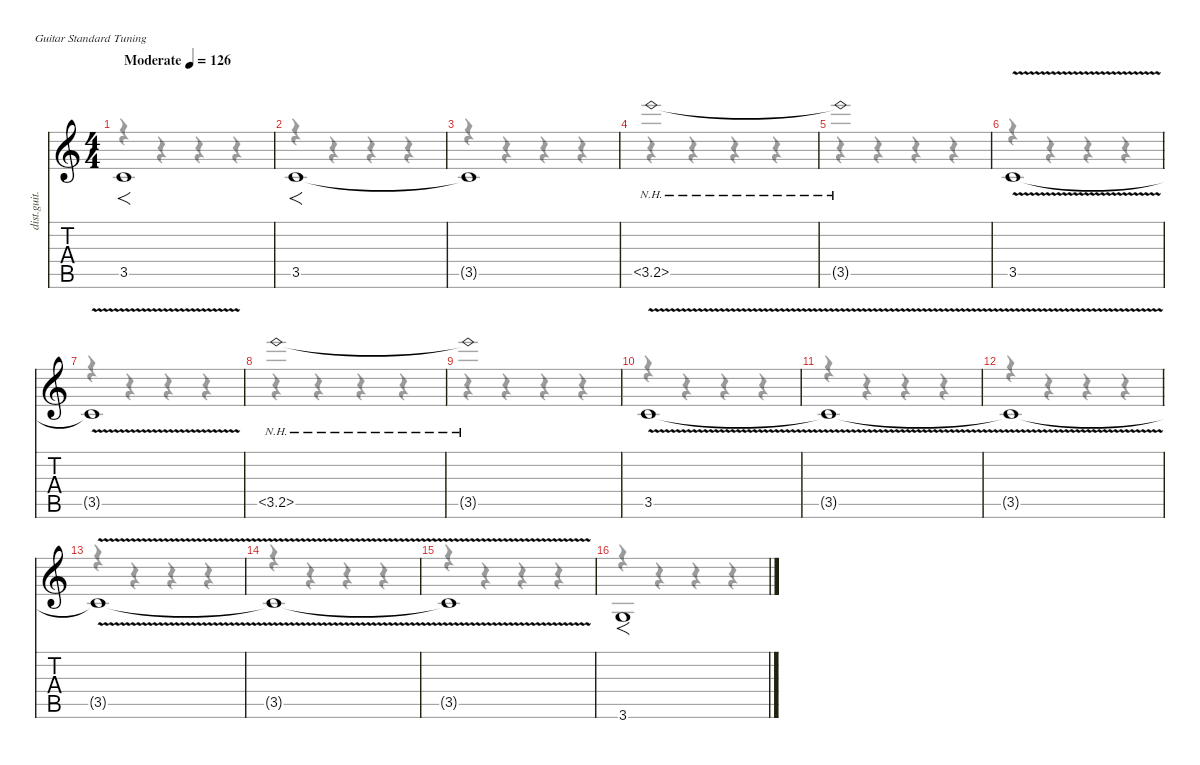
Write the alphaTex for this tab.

\defaultSystemsLayout 4
\hideDynamics
\bracketExtendMode nobrackets
\otherSystemsTrackNameOrientation horizontal
\track ("Joe Satriani" "dist.guit.") {instrument distortionguitar}
\staff {score tabs}
\tuning (E4 B3 G3 D3 A2 E2)
\voice
\ts (4 4)
\beaming (8 2 2 2 2)
\tempo (126 "Moderate")
\clef g2
\ks c
3.5.1{f dy f instrument distortionguitar beam Up} |
3.5.1{f beam Up} |
3.5{t}.1{beam Up} |
3.5{nh}.1{beam Up} |
3.5{nh t}.1{beam Up} |
3.5{v}.1{beam Up} |
3.5{v t}.1{beam Up} |
3.5{nh}.1{beam Up} |
3.5{nh t}.1{beam Up} |
3.5{v}.1{beam Up} |
3.5{v t}.1{beam Up} |
3.5{v t}.1{beam Up} |
3.5{v t}.1{beam Up} |
3.5{v t}.1{beam Up} |
3.5{v t}.1{beam Up} |
3.6.1{f beam Up}
\voice
\clef g2
\ottava regular
\simile none
\ks c
r.4{dy mf beam Down} r.4{beam Down} r.4{beam Down} r.4{beam Down} |
r.4{beam Down} r.4{beam Down} r.4{beam Down} r.4{beam Down} |
r.4{beam Down} r.4{beam Down} r.4{beam Down} r.4{beam Down} |
r.4{beam Down} r.4{beam Down} r.4{beam Down} r.4{beam Down} |
r.4{beam Down} r.4{beam Down} r.4{beam Down} r.4{beam Down} |
r.4{beam Down} r.4{beam Down} r.4{beam Down} r.4{beam Down} |
r.4{beam Down} r.4{beam Down} r.4{beam Down} r.4{beam Down} |
r.4{beam Down} r.4{beam Down} r.4{beam Down} r.4{beam Down} |
r.4{beam Down} r.4{beam Down} r.4{beam Down} r.4{beam Down} |
r.4{beam Down} r.4{beam Down} r.4{beam Down} r.4{beam Down} |
r.4{beam Down} r.4{beam Down} r.4{beam Down} r.4{beam Down} |
r.4{beam Down} r.4{beam Down} r.4{beam Down} r.4{beam Down} |
r.4{beam Down} r.4{beam Down} r.4{beam Down} r.4{beam Down} |
r.4{beam Down} r.4{beam Down} r.4{beam Down} r.4{beam Down} |
r.4{beam Down} r.4{beam Down} r.4{beam Down} r.4{beam Down} |
r.4{beam Down} r.4{beam Down} r.4{beam Down} r.4{beam Down}
